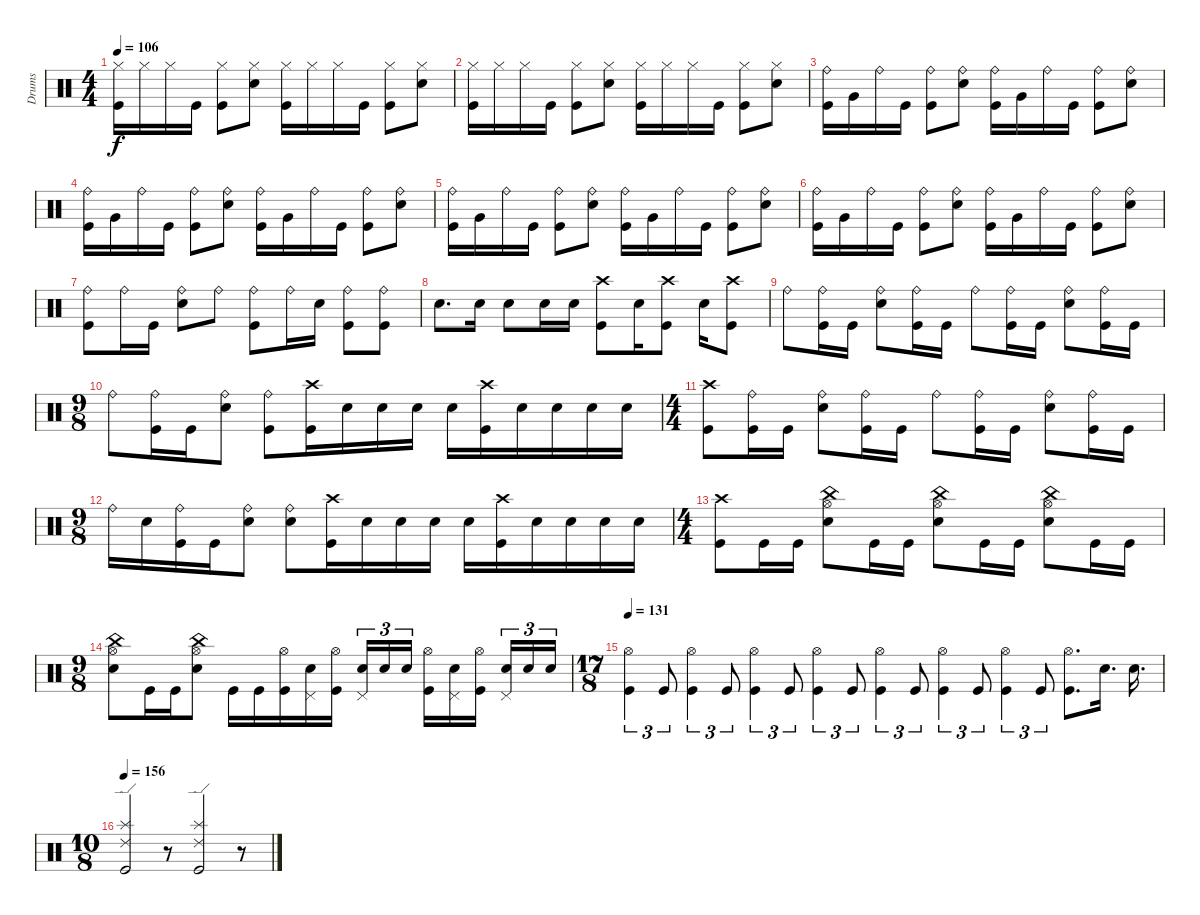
\track ("Drums" "Drums") {instrument percussion}
\staff {score}
\articulation defaults
\ts (4 4)
\tempo 106
\clef neutral
\ks c
("Kick (hit)" "Hi-Hat (closed)").16{dy f} "Hi-Hat (closed)".16 "Hi-Hat (closed)".16 "Kick (hit)".16 ("Kick (hit)" "Hi-Hat (closed)").8 ("Electric Snare (hit)" "Hi-Hat (closed)").8 ("Kick (hit)" "Hi-Hat (closed)").16 "Hi-Hat (closed)".16 "Hi-Hat (closed)".16 "Kick (hit)".16 ("Kick (hit)" "Hi-Hat (closed)").8 ("Electric Snare (hit)" "Hi-Hat (closed)").8 |
("Kick (hit)" "Hi-Hat (closed)").16 "Hi-Hat (closed)".16 "Hi-Hat (closed)".16 "Kick (hit)".16 ("Kick (hit)" "Hi-Hat (closed)").8 ("Electric Snare (hit)" "Hi-Hat (closed)").8 ("Kick (hit)" "Hi-Hat (closed)").16 "Hi-Hat (closed)".16 "Hi-Hat (closed)".16 "Kick (hit)".16 ("Kick (hit)" "Hi-Hat (closed)").8 ("Electric Snare (hit)" "Hi-Hat (closed)").8 |
("Ride (bell)" "Kick (hit)").16 "Very Low Tom (hit)".16 "Ride (bell)".16 "Kick (hit)".16 ("Ride (bell)" "Kick (hit)").8 ("Ride (bell)" "Electric Snare (hit)").8 ("Ride (bell)" "Kick (hit)").16 "Very Low Tom (hit)".16 "Ride (bell)".16 "Kick (hit)".16 ("Ride (bell)" "Kick (hit)").8 ("Ride (bell)" "Electric Snare (hit)").8 |
("Ride (bell)" "Kick (hit)").16 "Very Low Tom (hit)".16 "Ride (bell)".16 "Kick (hit)".16 ("Ride (bell)" "Kick (hit)").8 ("Ride (bell)" "Electric Snare (hit)").8 ("Ride (bell)" "Kick (hit)").16 "Very Low Tom (hit)".16 "Ride (bell)".16 "Kick (hit)".16 ("Ride (bell)" "Kick (hit)").8 ("Ride (bell)" "Electric Snare (hit)").8 |
("Ride (bell)" "Kick (hit)").16 "Very Low Tom (hit)".16 "Ride (bell)".16 "Kick (hit)".16 ("Ride (bell)" "Kick (hit)").8 ("Ride (bell)" "Electric Snare (hit)").8 ("Ride (bell)" "Kick (hit)").16 "Very Low Tom (hit)".16 "Ride (bell)".16 "Kick (hit)".16 ("Ride (bell)" "Kick (hit)").8 ("Ride (bell)" "Electric Snare (hit)").8 |
("Ride (bell)" "Kick (hit)").16 "Very Low Tom (hit)".16 "Ride (bell)".16 "Kick (hit)".16 ("Ride (bell)" "Kick (hit)").8 ("Ride (bell)" "Electric Snare (hit)").8 ("Ride (bell)" "Kick (hit)").16 "Very Low Tom (hit)".16 "Ride (bell)".16 "Kick (hit)".16 ("Ride (bell)" "Kick (hit)").8 ("Ride (bell)" "Electric Snare (hit)").8 |
("Ride (bell)" "Kick (hit)").8 "Ride (bell)".16 "Kick (hit)".16 ("Ride (bell)" "Electric Snare (hit)").8 "Ride (bell)".8 ("Ride (bell)" "Kick (hit)").8 "Ride (bell)".16 "Electric Snare (hit)".16 ("Ride (bell)" "Kick (hit)").8 ("Ride (bell)" "Kick (hit)").8 |
"Snare (hit) 2".8{d} "Snare (hit) 2".16 "Snare (hit) 2".8 "Snare (hit) 2".16 "Snare (hit) 2".16 ("Kick (hit)" "Crash high (hit)").8 "Electric Snare (hit)".16 ("Kick (hit)" "Crash high (hit)").8 "Electric Snare (hit)".16 ("Kick (hit)" "Crash high (hit)").8 |
"Ride (bell)".8 ("Ride (bell)" "Kick (hit)").16 "Kick (hit)".16 ("Ride (bell)" "Snare (hit) 2").8 ("Ride (bell)" "Kick (hit)").16 "Kick (hit)".16 "Ride (bell)".8 ("Ride (bell)" "Kick (hit)").16 "Kick (hit)".16 ("Ride (bell)" "Snare (hit) 2").8 ("Ride (bell)" "Kick (hit)").16 "Kick (hit)".16 |
\ts (9 8)
"Ride (bell)".8 ("Ride (bell)" "Kick (hit)").16 "Kick (hit)".16 ("Snare (hit) 2" "Ride (bell)").8 ("Kick (hit)" "Ride (bell)").8 ("Kick (hit)" "Crash high (hit)").16 "Snare (hit) 2".16 "Snare (hit) 2".16 "Snare (hit) 2".16 "Snare (hit) 2".16 ("Kick (hit)" "Crash high (hit)").16 "Snare (hit) 2".16 "Snare (hit) 2".16 "Snare (hit) 2".16 "Snare (hit) 2".16 |
\ts (4 4)
("Kick (hit)" "Crash high (hit)").8 ("Ride (bell)" "Kick (hit)").16 "Kick (hit)".16 ("Ride (bell)" "Snare (hit) 2").8 ("Ride (bell)" "Kick (hit)").16 "Kick (hit)".16 "Ride (bell)".8 ("Ride (bell)" "Kick (hit)").16 "Kick (hit)".16 ("Ride (bell)" "Snare (hit) 2").8 ("Ride (bell)" "Kick (hit)").16 "Kick (hit)".16 |
\ts (9 8)
"Ride (bell)".16 "Snare (hit) 2".16 ("Ride (bell)" "Kick (hit)").16 "Kick (hit)".16 ("Snare (hit) 2" "Ride (bell)").8 ("Snare (hit) 2" "Ride (bell)").8 ("Kick (hit)" "Crash high (hit)").16 "Snare (hit) 2".16 "Snare (hit) 2".16 "Snare (hit) 2".16 "Snare (hit) 2".16 ("Kick (hit)" "Crash high (hit)").16 "Snare (hit) 2".16 "Snare (hit) 2".16 "Snare (hit) 2".16 "Snare (hit) 2".16 |
\ts (4 4)
("Crash high (hit)" "Kick (hit)").8 "Kick (hit)".16 "Kick (hit)".16 ("Hi-Hat (open)" "China (hit)" "Snare (hit) 2").8 "Kick (hit)".16 "Kick (hit)".16 ("Hi-Hat (open)" "China (hit)" "Snare (hit) 2").8 "Kick (hit)".16 "Kick (hit)".16 ("Hi-Hat (open)" "China (hit)" "Snare (hit) 2").8 "Kick (hit)".16 "Kick (hit)".16 |
\ts (9 8)
("Snare (hit) 2" "Hi-Hat (open)" "China (hit)").8 "Kick (hit)".16 "Kick (hit)".16 ("Snare (hit) 2" "Hi-Hat (open)" "China (hit)").8 "Kick (hit)".16 "Kick (hit)".16 ("Hi-Hat (open)" "Kick (hit)").16 ("Electric Snare (hit)" "Pedal Hi-Hat (hit)").16 ("Hi-Hat (open)" "Kick (hit)").16 ("Electric Snare (hit)" "Pedal Hi-Hat (hit)").16{tu (3 2)} "Electric Snare (hit)".16{tu (3 2)} "Electric Snare (hit)".16{tu (3 2)} ("Hi-Hat (open)" "Kick (hit)").16 ("Electric Snare (hit)" "Pedal Hi-Hat (hit)").16 ("Hi-Hat (open)" "Kick (hit)").16 ("Electric Snare (hit)" "Pedal Hi-Hat (hit)").16{tu (3 2)} "Electric Snare (hit)".16{tu (3 2)} "Electric Snare (hit)".16{tu (3 2)} |
\ts (17 8)
\tempo 131
("Kick (hit)" "Hi-Hat (open)").4{tu (3 2)} "Kick (hit)".8{tu (3 2)} ("Kick (hit)" "Hi-Hat (open)").4{tu (3 2)} "Kick (hit)".8{tu (3 2)} ("Kick (hit)" "Hi-Hat (open)").4{tu (3 2)} "Kick (hit)".8{tu (3 2)} ("Kick (hit)" "Hi-Hat (open)").4{tu (3 2)} "Kick (hit)".8{tu (3 2)} ("Kick (hit)" "Hi-Hat (open)").4{tu (3 2)} "Kick (hit)".8{tu (3 2)} ("Kick (hit)" "Hi-Hat (open)").4{tu (3 2)} "Kick (hit)".8{tu (3 2)} ("Kick (hit)" "Hi-Hat (open)").4{tu (3 2)} "Kick (hit)".8{tu (3 2)} ("Kick (hit)" "Hi-Hat (open)").8{d} "Snare (hit) 2".16{d} "Snare (hit) 2".16{d} |
\ts (10 8)
\tempo 156
("Splash (hit)" "Ride (edge) 2" "Kick (hit)").2 r.8 ("Splash (hit)" "Ride (edge) 2" "Kick (hit)").2 r.8
